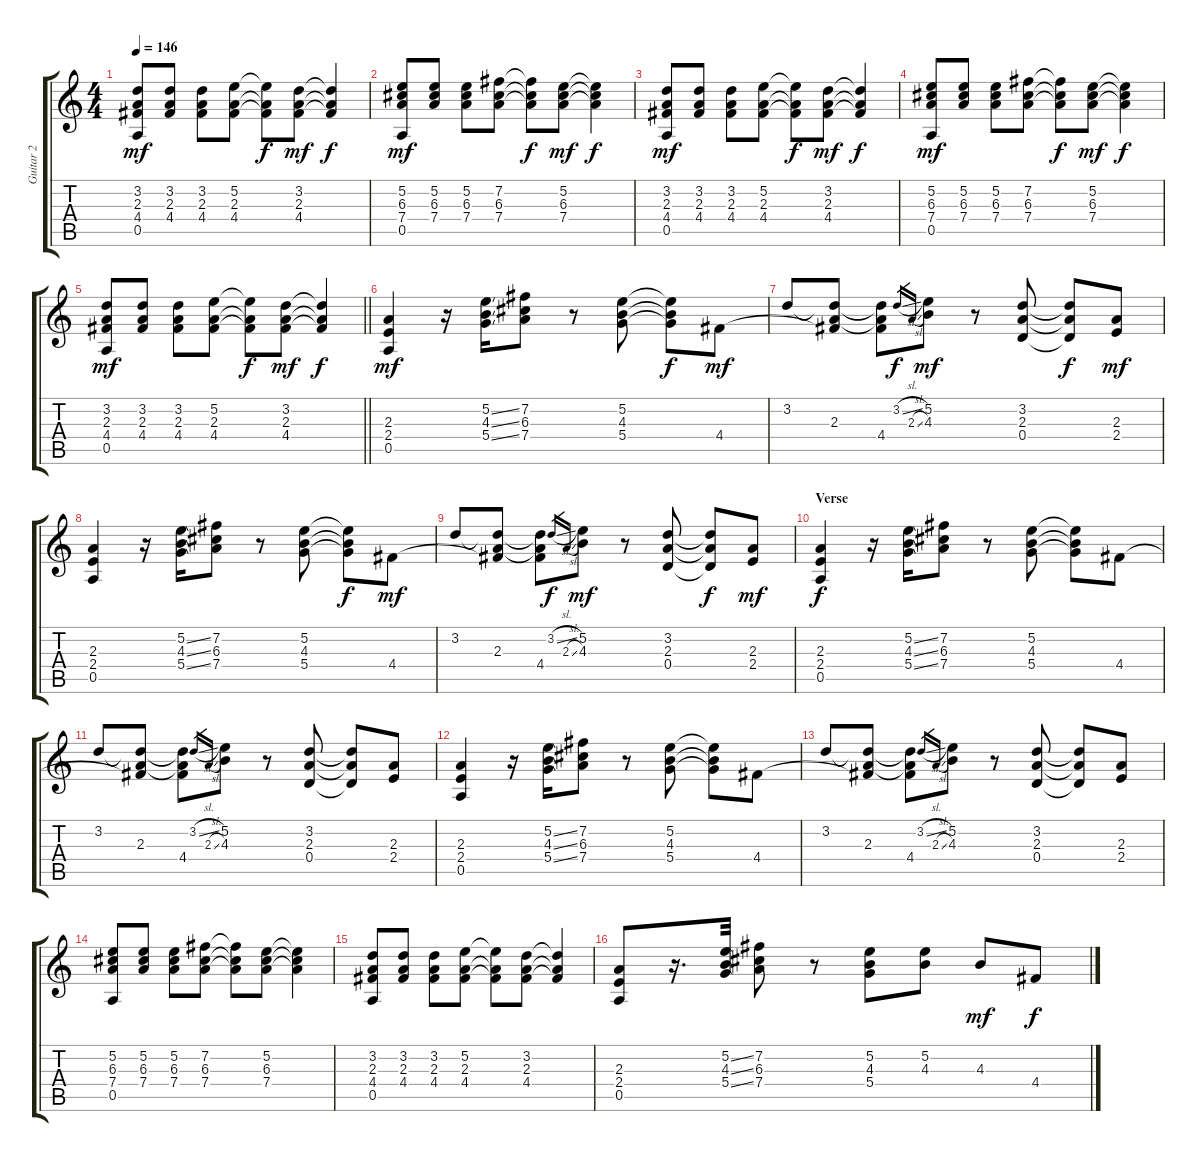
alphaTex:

\track ("Guitar 2" "Guitar 2") {instrument electricguitarjazz}
\staff {score tabs}
\tuning (E4 B3 G3 D3 A2 E2) {hide}
\ts (4 4)
\tempo 146
\clef g2
\ks c
(3.2 2.3 4.4 0.5).8{dy mf} (3.2 2.3 4.4).8 (3.2 2.3 4.4).8 (5.2 2.3 4.4).8 (5.2{t} 2.3{t} 4.4{t}).8{dy f} (3.2 2.3 4.4).8{dy mf} (3.2{t} 2.3{t} 4.4{t}).4{dy f} |
(5.2 6.3 7.4 0.5).8{dy mf} (5.2 6.3 7.4).8 (5.2 6.3 7.4).8 (7.2 6.3 7.4).8 (7.2{t} 6.3{t} 7.4{t}).8{dy f} (5.2 6.3 7.4).8{dy mf} (5.2{t} 6.3{t} 7.4{t}).4{dy f} |
(3.2 2.3 4.4 0.5).8{dy mf} (3.2 2.3 4.4).8 (3.2 2.3 4.4).8 (5.2 2.3 4.4).8 (5.2{t} 2.3{t} 4.4{t}).8{dy f} (3.2 2.3 4.4).8{dy mf} (3.2{t} 2.3{t} 4.4{t}).4{dy f} |
(5.2 6.3 7.4 0.5).8{dy mf} (5.2 6.3 7.4).8 (5.2 6.3 7.4).8 (7.2 6.3 7.4).8 (7.2{t} 6.3{t} 7.4{t}).8{dy f} (5.2 6.3 7.4).8{dy mf} (5.2{t} 6.3{t} 7.4{t}).4{dy f} |
\barLineRight lightlight
(3.2 2.3 4.4 0.5).8{dy mf} (3.2 2.3 4.4).8 (3.2 2.3 4.4).8 (5.2 2.3 4.4).8 (5.2{t} 2.3{t} 4.4{t}).8{dy f} (3.2 2.3 4.4).8{dy mf} (3.2{t} 2.3{t} 4.4{t}).4{dy f} |
(2.3 2.4 0.5).4{dy mf} r.16 (5.2{ss} 4.3{ss} 5.4{ss}).16 (7.2 6.3 7.4).8 r.8 (5.2 4.3 5.4).8 (5.2{t} 4.3{t} 5.4{t}).8{dy f} 4.4.8{dy mf} |
3.2.8 (3.2{t} 2.3 4.4{t}).8 (3.2{t} 2.3{t} 4.4).8 3.2{sl}.16{gr dy f} 2.3{sl}.16{gr} (5.2 4.3).8{dy mf} r.8 (3.2 2.3 0.4).8 (3.2{t} 2.3{t} 0.4{t}).8{dy f} (2.3 2.4).8{dy mf} |
(2.3 2.4 0.5).4 r.16 (5.2{ss} 4.3{ss} 5.4{ss}).16 (7.2 6.3 7.4).8 r.8 (5.2 4.3 5.4).8 (5.2{t} 4.3{t} 5.4{t}).8{dy f} 4.4.8{dy mf} |
3.2.8 (3.2{t} 2.3 4.4{t}).8 (3.2{t} 2.3{t} 4.4).8 3.2{sl}.16{gr dy f} 2.3{sl}.16{gr} (5.2 4.3).8{dy mf} r.8 (3.2 2.3 0.4).8 (3.2{t} 2.3{t} 0.4{t}).8{dy f} (2.3 2.4).8{dy mf} |
\section ("" "Verse")
(2.3 2.4 0.5).4{dy f} r.16 (5.2{ss} 4.3{ss} 5.4{ss}).16 (7.2 6.3 7.4).8 r.8 (5.2 4.3 5.4).8 (5.2{t} 4.3{t} 5.4{t}).8 4.4.8 |
3.2.8 (3.2{t} 2.3 4.4{t}).8 (3.2{t} 2.3{t} 4.4).8 3.2{sl}.16{gr} 2.3{sl}.16{gr} (5.2 4.3).8 r.8 (3.2 2.3 0.4).8 (3.2{t} 2.3{t} 0.4{t}).8 (2.3 2.4).8 |
(2.3 2.4 0.5).4 r.16 (5.2{ss} 4.3{ss} 5.4{ss}).16 (7.2 6.3 7.4).8 r.8 (5.2 4.3 5.4).8 (5.2{t} 4.3{t} 5.4{t}).8 4.4.8 |
3.2.8 (3.2{t} 2.3 4.4{t}).8 (3.2{t} 2.3{t} 4.4).8 3.2{sl}.16{gr} 2.3{sl}.16{gr} (5.2 4.3).8 r.8 (3.2 2.3 0.4).8 (3.2{t} 2.3{t} 0.4{t}).8 (2.3 2.4).8 |
(5.2 6.3 7.4 0.5).8 (5.2 6.3 7.4).8 (5.2 6.3 7.4).8 (7.2 6.3 7.4).8 (7.2{t} 6.3{t} 7.4{t}).8 (5.2 6.3 7.4).8 (5.2{t} 6.3{t} 7.4{t}).4 |
(3.2 2.3 4.4 0.5).8 (3.2 2.3 4.4).8 (3.2 2.3 4.4).8 (5.2 2.3 4.4).8 (5.2{t} 2.3{t} 4.4{t}).8 (3.2 2.3 4.4).8 (3.2{t} 2.3{t} 4.4{t}).4 |
(2.3 2.4 0.5).8 r.16{d} (5.2{ss} 4.3{ss} 5.4{ss}).32 (7.2 6.3 7.4).8 r.8 (5.2 4.3 5.4).8 (5.2 4.3).8 4.3.8{dy mf} 4.4.8{dy f}
